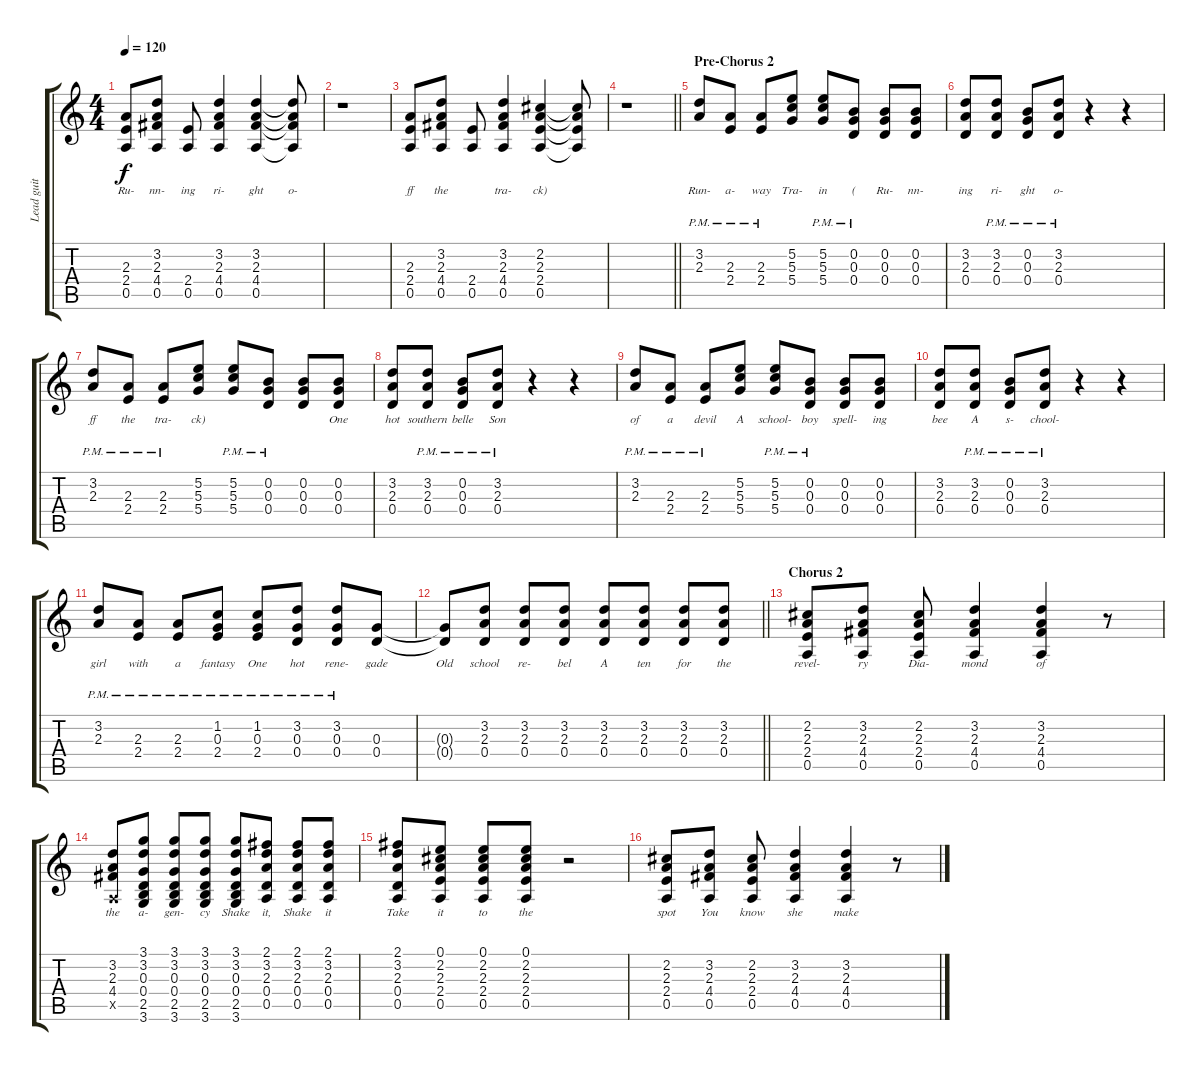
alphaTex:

\track (" Lead guitar (Angus Young)" " Lead guit") {instrument distortionguitar}
\staff {score tabs}
\tuning (E4 B3 G3 D3 A2 E2) {hide}
\ts (4 4)
\tempo 120
\clef g2
\ks c
(2.3 2.4 0.5).8{lyrics (0 "Ru-") lyrics (1 "") lyrics (2 "") lyrics (3 "") lyrics (4 "") dy f} (3.2 2.3 4.4 0.5).8{lyrics (0 "nn-") lyrics (1 "") lyrics (2 "") lyrics (3 "") lyrics (4 "")} (2.4 0.5).8{lyrics (0 "ing") lyrics (1 "") lyrics (2 "") lyrics (3 "") lyrics (4 "")} (3.2 2.3 4.4 0.5).4{lyrics (0 "ri-") lyrics (1 "") lyrics (2 "") lyrics (3 "") lyrics (4 "")} (3.2 2.3 4.4 0.5).4{lyrics (0 "ght") lyrics (1 "") lyrics (2 "") lyrics (3 "") lyrics (4 "")} (3.2{t} 2.3{t} 4.4{t} 0.5{t}).8{lyrics (0 "o-") lyrics (1 "") lyrics (2 "") lyrics (3 "") lyrics (4 "")} |
r.1 |
(2.3 2.4 0.5).8{lyrics (0 "ff") lyrics (1 "") lyrics (2 "") lyrics (3 "") lyrics (4 "")} (3.2 2.3 4.4 0.5).8{lyrics (0 "the") lyrics (1 "") lyrics (2 "") lyrics (3 "") lyrics (4 "")} (2.4 0.5).8{lyrics (0 "") lyrics (1 "") lyrics (2 "") lyrics (3 "") lyrics (4 "")} (3.2 2.3 4.4 0.5).4{lyrics (0 "tra-") lyrics (1 "") lyrics (2 "") lyrics (3 "") lyrics (4 "")} (2.2 2.3 2.4 0.5).4{lyrics (0 "ck)") lyrics (1 "") lyrics (2 "") lyrics (3 "") lyrics (4 "")} (2.2{t} 2.3{t} 2.4{t} 0.5{t}).8{lyrics (0 "") lyrics (1 "") lyrics (2 "") lyrics (3 "") lyrics (4 "")} |
\barLineRight lightlight
r.1 |
\section ("" "Pre-Chorus 2")
(3.2 2.3{pm}).8{lyrics (0 "Run-") lyrics (1 "") lyrics (2 "") lyrics (3 "") lyrics (4 "")} (2.3{pm} 2.4).8{lyrics (0 "a-") lyrics (1 "") lyrics (2 "") lyrics (3 "") lyrics (4 "")} (2.3{pm} 2.4).8{lyrics (0 "way") lyrics (1 "") lyrics (2 "") lyrics (3 "") lyrics (4 "")} (5.2 5.3 5.4).8{lyrics (0 "Tra-") lyrics (1 "") lyrics (2 "") lyrics (3 "") lyrics (4 "")} (5.2 5.3{pm} 5.4).8{lyrics (0 "in") lyrics (1 "") lyrics (2 "") lyrics (3 "") lyrics (4 "")} (0.2 0.3{pm} 0.4).8{lyrics (0 "(") lyrics (1 "") lyrics (2 "") lyrics (3 "") lyrics (4 "")} (0.2 0.3 0.4).8{lyrics (0 "Ru-") lyrics (1 "") lyrics (2 "") lyrics (3 "") lyrics (4 "")} (0.2 0.3 0.4).8{lyrics (0 "nn-") lyrics (1 "") lyrics (2 "") lyrics (3 "") lyrics (4 "")} |
(3.2 2.3 0.4).8{lyrics (0 "ing") lyrics (1 "") lyrics (2 "") lyrics (3 "") lyrics (4 "")} (3.2 2.3{pm} 0.4).8{lyrics (0 "ri-") lyrics (1 "") lyrics (2 "") lyrics (3 "") lyrics (4 "")} (0.2 0.3{pm} 0.4).8{lyrics (0 "ght") lyrics (1 "") lyrics (2 "") lyrics (3 "") lyrics (4 "")} (3.2 2.3{pm} 0.4).8{lyrics (0 "o-") lyrics (1 "") lyrics (2 "") lyrics (3 "") lyrics (4 "")} r.4 r.4 |
(3.2 2.3{pm}).8{lyrics (0 "ff") lyrics (1 "") lyrics (2 "") lyrics (3 "") lyrics (4 "")} (2.3{pm} 2.4).8{lyrics (0 "the") lyrics (1 "") lyrics (2 "") lyrics (3 "") lyrics (4 "")} (2.3{pm} 2.4).8{lyrics (0 "tra-") lyrics (1 "") lyrics (2 "") lyrics (3 "") lyrics (4 "")} (5.2 5.3 5.4).8{lyrics (0 "ck)") lyrics (1 "") lyrics (2 "") lyrics (3 "") lyrics (4 "")} (5.2 5.3{pm} 5.4).8{lyrics (0 "") lyrics (1 "") lyrics (2 "") lyrics (3 "") lyrics (4 "")} (0.2 0.3{pm} 0.4).8{lyrics (0 "") lyrics (1 "") lyrics (2 "") lyrics (3 "") lyrics (4 "")} (0.2 0.3 0.4).8{lyrics (0 "") lyrics (1 "") lyrics (2 "") lyrics (3 "") lyrics (4 "")} (0.2 0.3 0.4).8{lyrics (0 "One") lyrics (1 "") lyrics (2 "") lyrics (3 "") lyrics (4 "")} |
(3.2 2.3 0.4).8{lyrics (0 "hot") lyrics (1 "") lyrics (2 "") lyrics (3 "") lyrics (4 "")} (3.2 2.3{pm} 0.4).8{lyrics (0 "southern") lyrics (1 "") lyrics (2 "") lyrics (3 "") lyrics (4 "")} (0.2 0.3{pm} 0.4).8{lyrics (0 "belle") lyrics (1 "") lyrics (2 "") lyrics (3 "") lyrics (4 "")} (3.2 2.3{pm} 0.4).8{lyrics (0 "Son") lyrics (1 "") lyrics (2 "") lyrics (3 "") lyrics (4 "")} r.4 r.4 |
(3.2 2.3{pm}).8{lyrics (0 "of") lyrics (1 "") lyrics (2 "") lyrics (3 "") lyrics (4 "")} (2.3{pm} 2.4).8{lyrics (0 "a") lyrics (1 "") lyrics (2 "") lyrics (3 "") lyrics (4 "")} (2.3{pm} 2.4).8{lyrics (0 "devil") lyrics (1 "") lyrics (2 "") lyrics (3 "") lyrics (4 "")} (5.2 5.3 5.4).8{lyrics (0 "A") lyrics (1 "") lyrics (2 "") lyrics (3 "") lyrics (4 "")} (5.2 5.3{pm} 5.4).8{lyrics (0 "school-") lyrics (1 "") lyrics (2 "") lyrics (3 "") lyrics (4 "")} (0.2 0.3{pm} 0.4).8{lyrics (0 "boy") lyrics (1 "") lyrics (2 "") lyrics (3 "") lyrics (4 "")} (0.2 0.3 0.4).8{lyrics (0 "spell-") lyrics (1 "") lyrics (2 "") lyrics (3 "") lyrics (4 "")} (0.2 0.3 0.4).8{lyrics (0 "ing") lyrics (1 "") lyrics (2 "") lyrics (3 "") lyrics (4 "")} |
(3.2 2.3 0.4).8{lyrics (0 "bee") lyrics (1 "") lyrics (2 "") lyrics (3 "") lyrics (4 "")} (3.2 2.3{pm} 0.4).8{lyrics (0 "A") lyrics (1 "") lyrics (2 "") lyrics (3 "") lyrics (4 "")} (0.2 0.3{pm} 0.4).8{lyrics (0 "s-") lyrics (1 "") lyrics (2 "") lyrics (3 "") lyrics (4 "")} (3.2 2.3{pm} 0.4).8{lyrics (0 "chool-") lyrics (1 "") lyrics (2 "") lyrics (3 "") lyrics (4 "")} r.4 r.4 |
(3.2 2.3{pm}).8{lyrics (0 "girl") lyrics (1 "") lyrics (2 "") lyrics (3 "") lyrics (4 "")} (2.3{pm} 2.4).8{lyrics (0 "with") lyrics (1 "") lyrics (2 "") lyrics (3 "") lyrics (4 "")} (2.3{pm} 2.4).8{lyrics (0 "a") lyrics (1 "") lyrics (2 "") lyrics (3 "") lyrics (4 "")} (1.2 0.3{pm} 2.4).8{lyrics (0 "fantasy") lyrics (1 "") lyrics (2 "") lyrics (3 "") lyrics (4 "")} (1.2 0.3{pm} 2.4).8{lyrics (0 "One") lyrics (1 "") lyrics (2 "") lyrics (3 "") lyrics (4 "")} (3.2 0.3{pm} 0.4).8{lyrics (0 "hot") lyrics (1 "") lyrics (2 "") lyrics (3 "") lyrics (4 "")} (3.2 0.3{pm} 0.4).8{lyrics (0 "rene-") lyrics (1 "") lyrics (2 "") lyrics (3 "") lyrics (4 "")} (0.3 0.4).8{lyrics (0 "gade") lyrics (1 "") lyrics (2 "") lyrics (3 "") lyrics (4 "")} |
\barLineRight lightlight
(0.3{t} 0.4{t}).8{lyrics (0 "Old") lyrics (1 "") lyrics (2 "") lyrics (3 "") lyrics (4 "")} (3.2 2.3 0.4).8{lyrics (0 "school") lyrics (1 "") lyrics (2 "") lyrics (3 "") lyrics (4 "")} (3.2 2.3 0.4).8{lyrics (0 "re-") lyrics (1 "") lyrics (2 "") lyrics (3 "") lyrics (4 "")} (3.2 2.3 0.4).8{lyrics (0 "bel") lyrics (1 "") lyrics (2 "") lyrics (3 "") lyrics (4 "")} (3.2 2.3 0.4).8{lyrics (0 "A") lyrics (1 "") lyrics (2 "") lyrics (3 "") lyrics (4 "")} (3.2 2.3 0.4).8{lyrics (0 "ten") lyrics (1 "") lyrics (2 "") lyrics (3 "") lyrics (4 "")} (3.2 2.3 0.4).8{lyrics (0 "for") lyrics (1 "") lyrics (2 "") lyrics (3 "") lyrics (4 "")} (3.2 2.3 0.4).8{lyrics (0 "the") lyrics (1 "") lyrics (2 "") lyrics (3 "") lyrics (4 "")} |
\section ("" "Chorus 2")
(2.2 2.3 2.4 0.5).8{lyrics (0 "revel-") lyrics (1 "") lyrics (2 "") lyrics (3 "") lyrics (4 "")} (3.2 2.3 4.4 0.5).8{lyrics (0 "ry") lyrics (1 "") lyrics (2 "") lyrics (3 "") lyrics (4 "")} (2.2 2.3 2.4 0.5).8{lyrics (0 "Dia-") lyrics (1 "") lyrics (2 "") lyrics (3 "") lyrics (4 "")} (3.2 2.3 4.4 0.5).4{lyrics (0 "mond") lyrics (1 "") lyrics (2 "") lyrics (3 "") lyrics (4 "")} (3.2 2.3 4.4 0.5).4{lyrics (0 "of") lyrics (1 "") lyrics (2 "") lyrics (3 "") lyrics (4 "")} r.8 |
(3.2 2.3 4.4 0.5{x}).8{lyrics (0 "the") lyrics (1 "") lyrics (2 "") lyrics (3 "") lyrics (4 "")} (3.1 3.2 0.3 0.4 2.5 3.6).8{lyrics (0 "a-") lyrics (1 "") lyrics (2 "") lyrics (3 "") lyrics (4 "")} (3.1 3.2 0.3 0.4 2.5 3.6).8{lyrics (0 "gen-") lyrics (1 "") lyrics (2 "") lyrics (3 "") lyrics (4 "")} (3.1 3.2 0.3 0.4 2.5 3.6).8{lyrics (0 "cy") lyrics (1 "") lyrics (2 "") lyrics (3 "") lyrics (4 "")} (3.1 3.2 0.3 0.4 2.5 3.6).8{lyrics (0 "Shake") lyrics (1 "") lyrics (2 "") lyrics (3 "") lyrics (4 "")} (2.1 3.2 2.3 0.4 0.5).8{lyrics (0 "it,") lyrics (1 "") lyrics (2 "") lyrics (3 "") lyrics (4 "")} (2.1 3.2 2.3 0.4 0.5).8{lyrics (0 "Shake") lyrics (1 "") lyrics (2 "") lyrics (3 "") lyrics (4 "")} (2.1 3.2 2.3 0.4 0.5).8{lyrics (0 "it") lyrics (1 "") lyrics (2 "") lyrics (3 "") lyrics (4 "")} |
(2.1 3.2 2.3 0.4 0.5).8{lyrics (0 "Take") lyrics (1 "") lyrics (2 "") lyrics (3 "") lyrics (4 "")} (0.1 2.2 2.3 2.4 0.5).8{lyrics (0 "it") lyrics (1 "") lyrics (2 "") lyrics (3 "") lyrics (4 "")} (0.1 2.2 2.3 2.4 0.5).8{lyrics (0 "to") lyrics (1 "") lyrics (2 "") lyrics (3 "") lyrics (4 "")} (0.1 2.2 2.3 2.4 0.5).8{lyrics (0 "the") lyrics (1 "") lyrics (2 "") lyrics (3 "") lyrics (4 "")} r.2 |
(2.2 2.3 2.4 0.5).8{lyrics (0 "spot") lyrics (1 "") lyrics (2 "") lyrics (3 "") lyrics (4 "")} (3.2 2.3 4.4 0.5).8{lyrics (0 "You") lyrics (1 "") lyrics (2 "") lyrics (3 "") lyrics (4 "")} (2.2 2.3 2.4 0.5).8{lyrics (0 "know") lyrics (1 "") lyrics (2 "") lyrics (3 "") lyrics (4 "")} (3.2 2.3 4.4 0.5).4{lyrics (0 "she") lyrics (1 "") lyrics (2 "") lyrics (3 "") lyrics (4 "")} (3.2 2.3 4.4 0.5).4{lyrics (0 "make") lyrics (1 "") lyrics (2 "") lyrics (3 "") lyrics (4 "")} r.8
